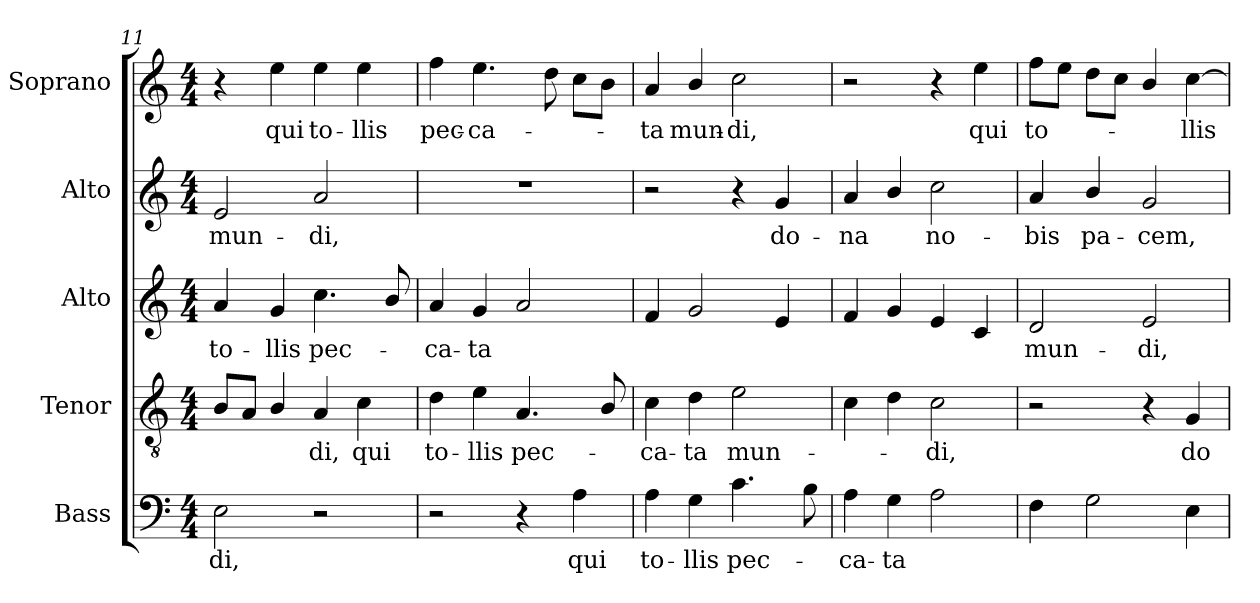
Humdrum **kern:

**kern	**text	**kern	**text	**kern	**text	**kern	**text	**kern	**text
*part5	*part5	*part4	*part4	*part3	*part3	*part2	*part2	*part1	*part1
*staff5	*staff5	*staff4	*staff4	*staff3	*staff3	*staff2	*staff2	*staff1	*staff1
*I"Bass	*	*I"Tenor	*	*I"Alto	*	*I"Alto	*	*I"Soprano	*
*I'B.	*	*I'T.	*	*I'A.	*	*I'A.	*	*I'S.	*
*clefF4	*	*clefGv2	*	*clefG2	*	*clefG2	*	*clefG2	*
*	*	*ITrd7c12	*	*	*	*	*	*	*
*k[]	*	*k[]	*	*k[]	*	*k[]	*	*k[]	*
*C:	*	*C:	*	*C:	*	*C:	*	*C:	*
*M4/4	*	*M4/4	*	*M4/4	*	*M4/4	*	*M4/4	*
=11	=11	=11	=11	=11	=11	=11	=11	=11	=11
!	!LO:LY:b:color=#000000	!	!	!	!	!	!	!	!
!	!	!	!	!	!LO:LY:b:color=#000000	!	!	!	!
!	!	!	!	!	!	!	!LO:LY:b:color=#000000	!	!
2Ei\	-di,	8BBi/L	.	4ai/	to-	2ei/	mun-	4r	.
.	.	8AAi/J	.	.	.	.	.	.	.
!	!	!	!	!	!LO:LY:b:color=#000000	!	!	!	!
!	!	!	!	!	!	!	!	!	!LO:LY:b:color=#000000
.	.	4BBi/	.	4gi/	-llis	.	.	4eei\	qui
!	!	!	!LO:LY:b:color=#000000	!	!	!	!	!	!
!	!	!	!	!	!LO:LY:b:color=#000000	!	!	!	!
!	!	!	!	!	!	!	!LO:LY:b:color=#000000	!	!
!	!	!	!	!	!	!	!	!	!LO:LY:b:color=#000000
2r	.	4AAi/	-di,	4.cci\	pec-	2ai/	-di,	4eei\	to-
!	!	!	!LO:LY:b:color=#000000	!	!	!	!	!	!
!	!	!	!	!	!	!	!	!	!LO:LY:b:color=#000000
.	.	4Ci\	qui	.	.	.	.	4eei\	-llis
.	.	.	.	8bi/	.	.	.	.	.
=12	=12	=12	=12	=12	=12	=12	=12	=12	=12
!	!	!	!LO:LY:b:color=#000000	!	!	!	!	!	!
!	!	!	!	!	!LO:LY:b:color=#000000	!	!	!	!
!	!	!	!	!	!	!	!	!	!LO:LY:b:color=#000000
2r	.	4Di\	to-	4ai/	-ca-	1r	.	4ffi\	pec-
!	!	!	!LO:LY:b:color=#000000	!	!	!	!	!	!
!	!	!	!	!	!LO:LY:b:color=#000000	!	!	!	!
!	!	!	!	!	!	!	!	!	!LO:LY:b:color=#000000
.	.	4Ei\	-llis	4gi/	-ta	.	.	4.eei\	-ca-
!	!	!	!LO:LY:b:color=#000000	!	!	!	!	!	!
4r	.	4.AAi/	pec-	2ai/	.	.	.	.	.
.	.	.	.	.	.	.	.	8ddi\	.
!	!LO:LY:b:color=#000000	!	!	!	!	!	!	!	!
4Ai\	qui	.	.	.	.	.	.	8cci\L	.
.	.	8BBi/	.	.	.	.	.	8bi\J	.
=13	=13	=13	=13	=13	=13	=13	=13	=13	=13
!	!LO:LY:b:color=#000000	!	!	!	!	!	!	!	!
!	!	!	!LO:LY:b:color=#000000	!	!	!	!	!	!
!	!	!	!	!	!	!	!	!	!LO:LY:b:color=#000000
4Ai\	to-	4Ci\	-ca-	4fi/	.	2r	.	4ai/	-ta
!	!LO:LY:b:color=#000000	!	!	!	!	!	!	!	!
!	!	!	!LO:LY:b:color=#000000	!	!	!	!	!	!
!	!	!	!	!	!	!	!	!	!LO:LY:b:color=#000000
4Gi\	-llis	4Di\	-ta	2gi/	.	.	.	4bi/	mun-
!	!LO:LY:b:color=#000000	!	!	!	!	!	!	!	!
!	!	!	!LO:LY:b:color=#000000	!	!	!	!	!	!
!	!	!	!	!	!	!	!	!	!LO:LY:b:color=#000000
4.ci\	pec-	2Ei\	mun-	.	.	4r	.	2cci\	-di,
!	!	!	!	!	!	!	!LO:LY:b:color=#000000	!	!
.	.	.	.	4ei/	.	4gi/	do-	.	.
8Bi\	.	.	.	.	.	.	.	.	.
=14	=14	=14	=14	=14	=14	=14	=14	=14	=14
!	!LO:LY:b:color=#000000	!	!	!	!	!	!	!	!
!	!	!	!	!	!	!	!LO:LY:b:color=#000000	!	!
4Ai\	-ca-	4Ci\	.	4fi/	.	4ai/	-na	2r	.
!	!LO:LY:b:color=#000000	!	!	!	!	!	!	!	!
4Gi\	-ta	4Di\	.	4gi/	.	4bi/	.	.	.
!	!	!	!LO:LY:b:color=#000000	!	!	!	!	!	!
!	!	!	!	!	!	!	!LO:LY:b:color=#000000	!	!
2Ai\	.	2Ci\	-di,	4ei/	.	2cci\	no-	4r	.
!	!	!	!	!	!	!	!	!	!LO:LY:b:color=#000000
.	.	.	.	4ci/	.	.	.	4eei\	qui
!!LO:LB:g=z
=15	=15	=15	=15	=15	=15	=15	=15	=15	=15
!	!	!	!	!	!LO:LY:b:color=#000000	!	!	!	!
!	!	!	!	!	!	!	!LO:LY:b:color=#000000	!	!
!	!	!	!	!	!	!	!	!	!LO:LY:b:color=#000000
4Fi\	.	2r	.	2di/	mun-	4ai/	-bis	8ffi\L	to-
.	.	.	.	.	.	.	.	8eei\J	.
!	!	!	!	!	!	!	!LO:LY:b:color=#000000	!	!
2Gi\	.	.	.	.	.	4bi/	pa-	8ddi\L	.
.	.	.	.	.	.	.	.	8cci\J	.
!	!	!	!	!	!LO:LY:b:color=#000000	!	!	!	!
!	!	!	!	!	!	!	!LO:LY:b:color=#000000	!	!
.	.	4r	.	2ei/	-di,	2gi/	-cem,	4bi/	.
!	!	!	!LO:LY:b:color=#000000	!	!	!	!	!	!
!	!	!	!	!	!	!	!	!	!LO:LY:b:color=#000000
4Ei\	.	4GGi/	do-	.	.	.	.	[4cci\	-llis
=	=	=	=	=	=	=	=	=	=
*-	*-	*-	*-	*-	*-	*-	*-	*-	*-
